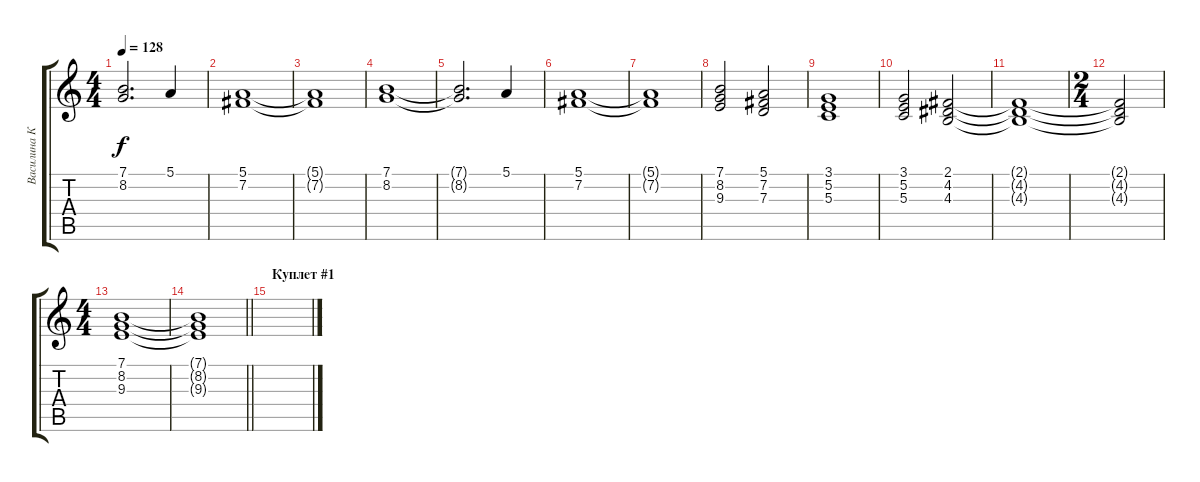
\track ("Василина Кичигина" "Василина К") {instrument synthstrings1}
\staff {score tabs}
\tuning (E4 B3 G3 D3 A2 E2) {hide}
\ts (4 4)
\tempo 128
\clef g2
\ks c
(7.1{t} 8.2{t}).2{d dy f} 5.1.4 |
(5.1 7.2).1 |
(5.1{t} 7.2{t}).1 |
(7.1 8.2).1 |
(7.1{t} 8.2{t}).2{d} 5.1.4 |
(5.1 7.2).1 |
(5.1{t} 7.2{t}).1 |
(7.1 8.2 9.3).2 (5.1 7.2 7.3).2 |
(3.1 5.2 5.3).1 |
(3.1 5.2 5.3).2 (2.1 4.2 4.3).2 |
(2.1{t} 4.2{t} 4.3{t}).1 |
\ts (2 4)
(2.1{t} 4.2{t} 4.3{t}).2 |
\ts (4 4)
(7.1 8.2 9.3).1{volume 0} |
\barLineRight lightlight
(7.1{t} 8.2{t} 9.3{t}).1 |
\section ("" "Куплет #1")
